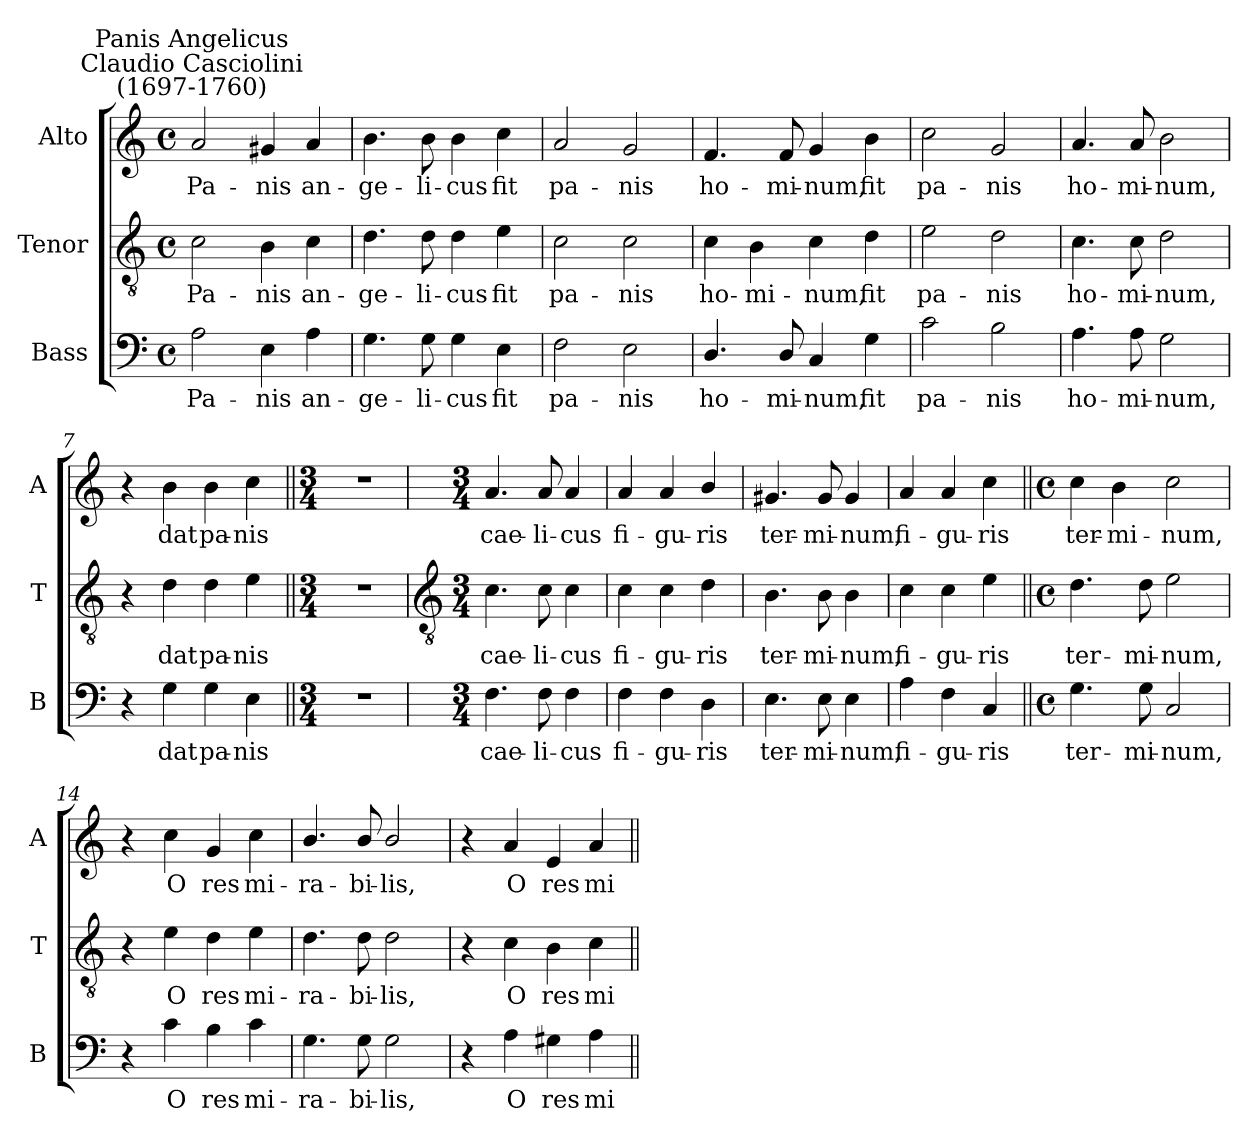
**kern	**text	**kern	**text	**kern	**text
*part3	*part3	*part2	*part2	*part1	*part1
*staff3	*staff3	*staff2	*staff2	*staff1	*staff1
*I"Bass	*	*I"Tenor	*	*I"Alto	*
*I'B	*	*I'T	*	*I'A	*
*clefF4	*	*clefGv2	*	*clefG2	*
*k[]	*	*k[]	*	*k[]	*
*C:	*	*C:	*	*C:	*
*M4/4	*	*M4/4	*	*M4/4	*
*met(c)	*	*met(c)	*	*met(c)	*
=1	=1	=1	=1	=1	=1
!	!	!	!	!LO:TX:a:cj:t=Claudio Casciolini\n(1697-1760)	!
!	!	!	!	!LO:TX:a:cj:t=Panis Angelicus	!
!	!LO:LY:b	!	!LO:LY:b	!	!LO:LY:b
2A	Pa-	2c	Pa-	2a	Pa-
!	!LO:LY:b	!	!LO:LY:b	!	!LO:LY:b
4E	-nis	4B	-nis	4g#X	-nis
!	!LO:LY:b	!	!LO:LY:b	!	!LO:LY:b
4A	an-	4c	an-	4a	an-
=2	=2	=2	=2	=2	=2
!	!LO:LY:b	!	!LO:LY:b	!	!LO:LY:b
4.G	-ge-	4.d	-ge-	4.b	-ge-
!	!LO:LY:b	!	!LO:LY:b	!	!LO:LY:b
8G	-li-	8d	-li-	8b	-li-
!	!LO:LY:b	!	!LO:LY:b	!	!LO:LY:b
4G	-cus	4d	-cus	4b	-cus
!	!LO:LY:b	!	!LO:LY:b	!	!LO:LY:b
4E	fit	4e	fit	4cc	fit
=3	=3	=3	=3	=3	=3
!	!LO:LY:b	!	!LO:LY:b	!	!LO:LY:b
2F	pa-	2c	pa-	2a	pa-
!	!LO:LY:b	!	!LO:LY:b	!	!LO:LY:b
2E	-nis	2c	-nis	2g	-nis
=4	=4	=4	=4	=4	=4
!	!LO:LY:b	!	!LO:LY:b	!	!LO:LY:b
4.D/	ho-	4c	ho-	4.f	ho-
!	!	!	!LO:LY:b	!	!
.	.	4B	-mi-	.	.
!	!LO:LY:b	!	!	!	!LO:LY:b
8D/	-mi-	.	.	8f	-mi-
!	!LO:LY:b	!	!LO:LY:b	!	!LO:LY:b
4C	-num,	4c	-num,	4g	-num,
!	!LO:LY:b	!	!LO:LY:b	!	!LO:LY:b
4G	fit	4d	fit	4b	fit
=5	=5	=5	=5	=5	=5
!	!LO:LY:b	!	!LO:LY:b	!	!LO:LY:b
2c	pa-	2e	pa-	2cc	pa-
!	!LO:LY:b	!	!LO:LY:b	!	!LO:LY:b
2B	-nis	2d	-nis	2g	-nis
=6	=6	=6	=6	=6	=6
!	!LO:LY:b	!	!LO:LY:b	!	!LO:LY:b
4.A	ho-	4.c	ho-	4.a	ho-
!	!LO:LY:b	!	!LO:LY:b	!	!LO:LY:b
8A	-mi-	8c	-mi-	8a	-mi-
!	!LO:LY:b	!	!LO:LY:b	!	!LO:LY:b
2G	-num,	2d	-num,	2b	-num,
=7	=7	=7	=7	=7	=7
4r	.	4r	.	4r	.
!	!LO:LY:b	!	!LO:LY:b	!	!LO:LY:b
4G	dat	4d	dat	4b	dat
!	!LO:LY:b	!	!LO:LY:b	!	!LO:LY:b
4G	pa-	4d	pa-	4b	pa-
!	!LO:LY:b	!	!LO:LY:b	!	!LO:LY:b
4E	-nis	4e	-nis	4cc	-nis
=8||	=8||	=8||	=8||	=8||	=8||
*M3/4	*	*M3/4	*	*M3/4	*
2.r	.	2.r	.	2.r	.
!!LO:LB:g=z
=9	=9	=9	=9	=9	=9
*	*	*clefGv2	*	*	*
*M3/4	*	*M3/4	*	*M3/4	*
!	!LO:LY:b	!	!LO:LY:b	!	!LO:LY:b
4.F	cae-	4.c	cae-	4.a	cae-
!	!LO:LY:b	!	!LO:LY:b	!	!LO:LY:b
8F	-li-	8c	-li-	8a	-li-
!	!LO:LY:b	!	!LO:LY:b	!	!LO:LY:b
4F	-cus	4c	-cus	4a	-cus
=10	=10	=10	=10	=10	=10
!	!LO:LY:b	!	!LO:LY:b	!	!LO:LY:b
4F	fi-	4c	fi-	4a	fi-
!	!LO:LY:b	!	!LO:LY:b	!	!LO:LY:b
4F	-gu-	4c	-gu-	4a	-gu-
!	!LO:LY:b	!	!LO:LY:b	!	!LO:LY:b
4D	-ris	4d	-ris	4b/	-ris
=11	=11	=11	=11	=11	=11
!	!LO:LY:b	!	!LO:LY:b	!	!LO:LY:b
4.E	ter-	4.B	ter-	4.g#X	ter-
!	!LO:LY:b	!	!LO:LY:b	!	!LO:LY:b
8E	-mi-	8B	-mi-	8g#	-mi-
!	!LO:LY:b	!	!LO:LY:b	!	!LO:LY:b
4E	-num,	4B	-num,	4g#	-num,
=12	=12	=12	=12	=12	=12
!	!LO:LY:b	!	!LO:LY:b	!	!LO:LY:b
4A	fi-	4c	fi-	4a	fi-
!	!LO:LY:b	!	!LO:LY:b	!	!LO:LY:b
4F	-gu-	4c	-gu-	4a	-gu-
!	!LO:LY:b	!	!LO:LY:b	!	!LO:LY:b
4C	-ris	4e	-ris	4cc	-ris
=13||	=13||	=13||	=13||	=13||	=13||
*M4/4	*	*M4/4	*	*M4/4	*
*met(c)	*	*met(c)	*	*met(c)	*
!	!LO:LY:b	!	!LO:LY:b	!	!LO:LY:b
4.G	ter-	4.d	ter-	4cc	ter-
!	!	!	!	!	!LO:LY:b
.	.	.	.	4b	-mi-
!	!LO:LY:b	!	!LO:LY:b	!	!
8G	-mi-	8d	-mi-	.	.
!	!LO:LY:b	!	!LO:LY:b	!	!LO:LY:b
2C	-num,	2e	-num,	2cc	-num,
=14	=14	=14	=14	=14	=14
4r	.	4r	.	4r	.
!	!LO:LY:b	!	!LO:LY:b	!	!LO:LY:b
4c	O	4e	O	4cc	O
!	!LO:LY:b	!	!LO:LY:b	!	!LO:LY:b
4B	res	4d	res	4g	res
!	!LO:LY:b	!	!LO:LY:b	!	!LO:LY:b
4c	mi-	4e	mi-	4cc	mi-
=15	=15	=15	=15	=15	=15
!	!LO:LY:b	!	!LO:LY:b	!	!LO:LY:b
4.G	-ra-	4.d	-ra-	4.b/	-ra-
!	!LO:LY:b	!	!LO:LY:b	!	!LO:LY:b
8G	-bi-	8d	-bi-	8b/	-bi-
!	!LO:LY:b	!	!LO:LY:b	!	!LO:LY:b
2G	-lis,	2d	-lis,	2b/	-lis,
=16	=16	=16	=16	=16	=16
4r	.	4r	.	4r	.
!	!LO:LY:b	!	!LO:LY:b	!	!LO:LY:b
4A	O	4c	O	4a	O
!	!LO:LY:b	!	!LO:LY:b	!	!LO:LY:b
4G#X	res	4B	res	4e	res
!	!LO:LY:b	!	!LO:LY:b	!	!LO:LY:b
4A	mi-	4c	mi-	4a	mi-
=||	=||	=||	=||	=||	=||
*-	*-	*-	*-	*-	*-
